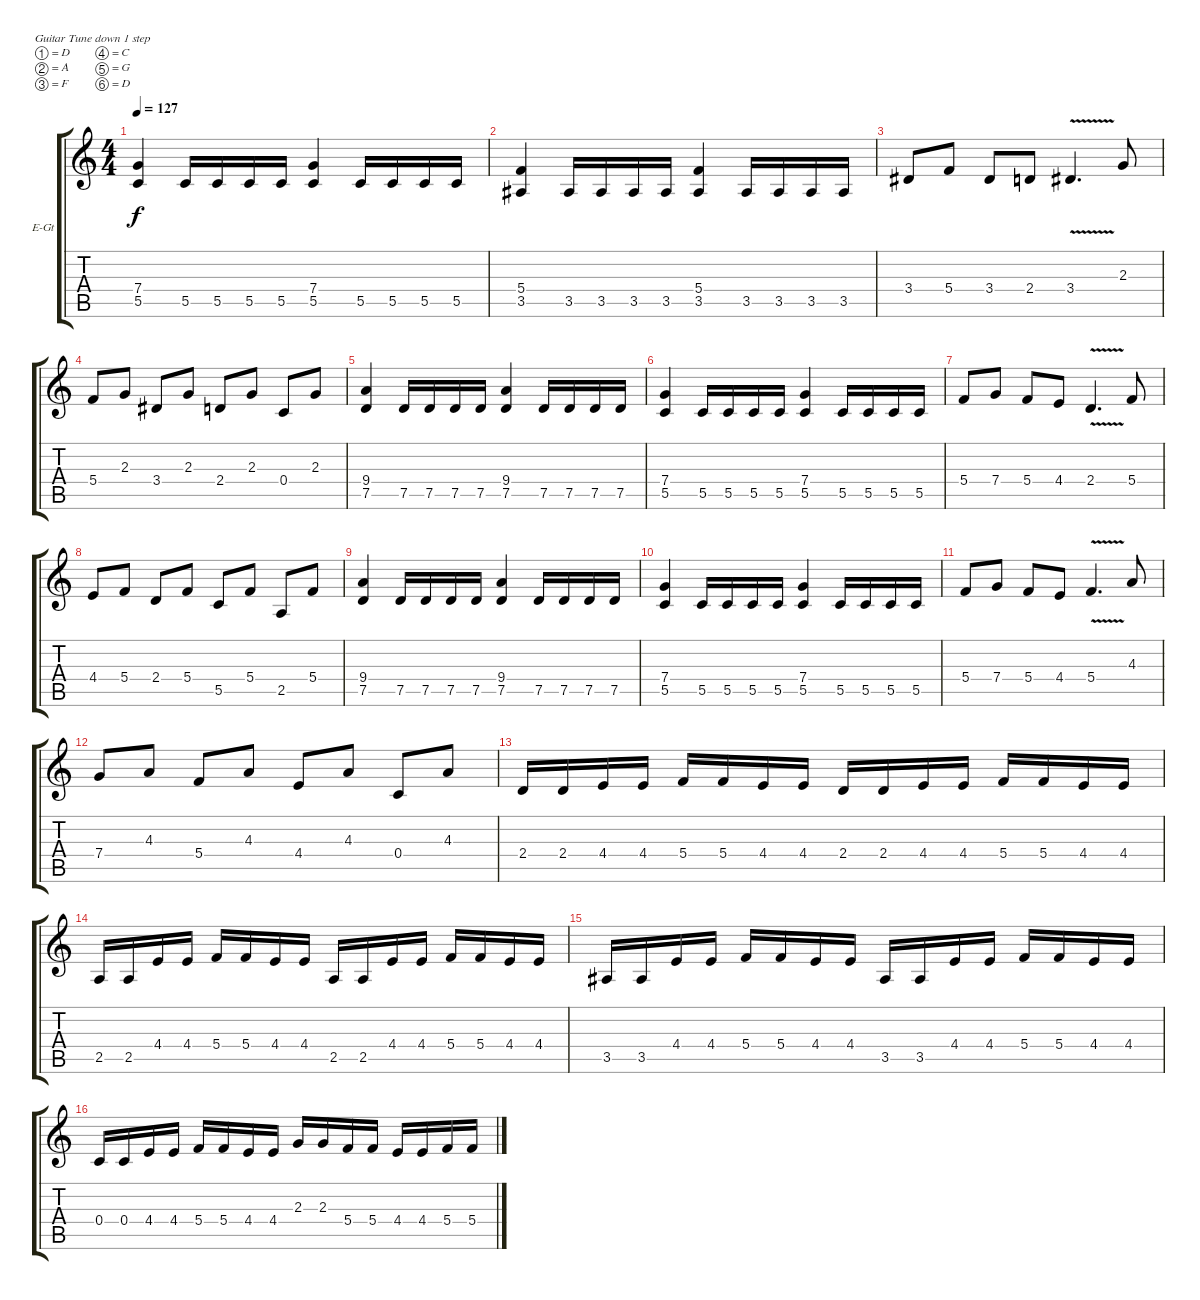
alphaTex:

\bracketExtendMode groupsimilarinstruments
\firstSystemTrackNameOrientation horizontal
\otherSystemsTrackNameOrientation horizontal
\track ("Rhytm guitar" "E-Gt") {instrument distortionguitar}
\staff {score tabs}
\tuning (D4 A3 F3 C3 G2 D2)
\ts (4 4)
\tempo 127
\clef g2
\ks c
(7.4 5.5).4{dy f} 5.5.16 5.5.16 5.5.16 5.5.16 (7.4 5.5).4 5.5.16 5.5.16 5.5.16 5.5.16 |
(5.4 3.5).4 3.5.16 3.5.16 3.5.16 3.5.16 (5.4 3.5).4 3.5.16 3.5.16 3.5.16 3.5.16 |
3.4.8 5.4.8 3.4.8 2.4.8 3.4{v}.4{d} 2.3.8 |
5.4.8 2.3.8 3.4.8 2.3.8 2.4.8 2.3.8 0.4.8 2.3.8 |
(9.4 7.5).4 7.5.16 7.5.16 7.5.16 7.5.16 (9.4 7.5).4 7.5.16 7.5.16 7.5.16 7.5.16 |
(7.4 5.5).4 5.5.16 5.5.16 5.5.16 5.5.16 (7.4 5.5).4 5.5.16 5.5.16 5.5.16 5.5.16 |
5.4.8 7.4.8 5.4.8 4.4.8 2.4{v}.4{d} 5.4.8 |
4.4.8 5.4.8 2.4.8 5.4.8 5.5.8 5.4.8 2.5.8 5.4.8 |
(9.4 7.5).4 7.5.16 7.5.16 7.5.16 7.5.16 (9.4 7.5).4 7.5.16 7.5.16 7.5.16 7.5.16 |
(7.4 5.5).4 5.5.16 5.5.16 5.5.16 5.5.16 (7.4 5.5).4 5.5.16 5.5.16 5.5.16 5.5.16 |
5.4.8 7.4.8 5.4.8 4.4.8 5.4{v}.4{d} 4.3.8 |
7.4.8 4.3.8 5.4.8 4.3.8 4.4.8 4.3.8 0.4.8 4.3.8 |
2.4.16 2.4.16 4.4.16 4.4.16 5.4.16 5.4.16 4.4.16 4.4.16 2.4.16 2.4.16 4.4.16 4.4.16 5.4.16 5.4.16 4.4.16 4.4.16 |
2.5.16 2.5.16 4.4.16 4.4.16 5.4.16 5.4.16 4.4.16 4.4.16 2.5.16 2.5.16 4.4.16 4.4.16 5.4.16 5.4.16 4.4.16 4.4.16 |
3.5.16 3.5.16 4.4.16 4.4.16 5.4.16 5.4.16 4.4.16 4.4.16 3.5.16 3.5.16 4.4.16 4.4.16 5.4.16 5.4.16 4.4.16 4.4.16 |
0.4.16 0.4.16 4.4.16 4.4.16 5.4.16 5.4.16 4.4.16 4.4.16 2.3.16 2.3.16 5.4.16 5.4.16 4.4.16 4.4.16 5.4.16 5.4.16
